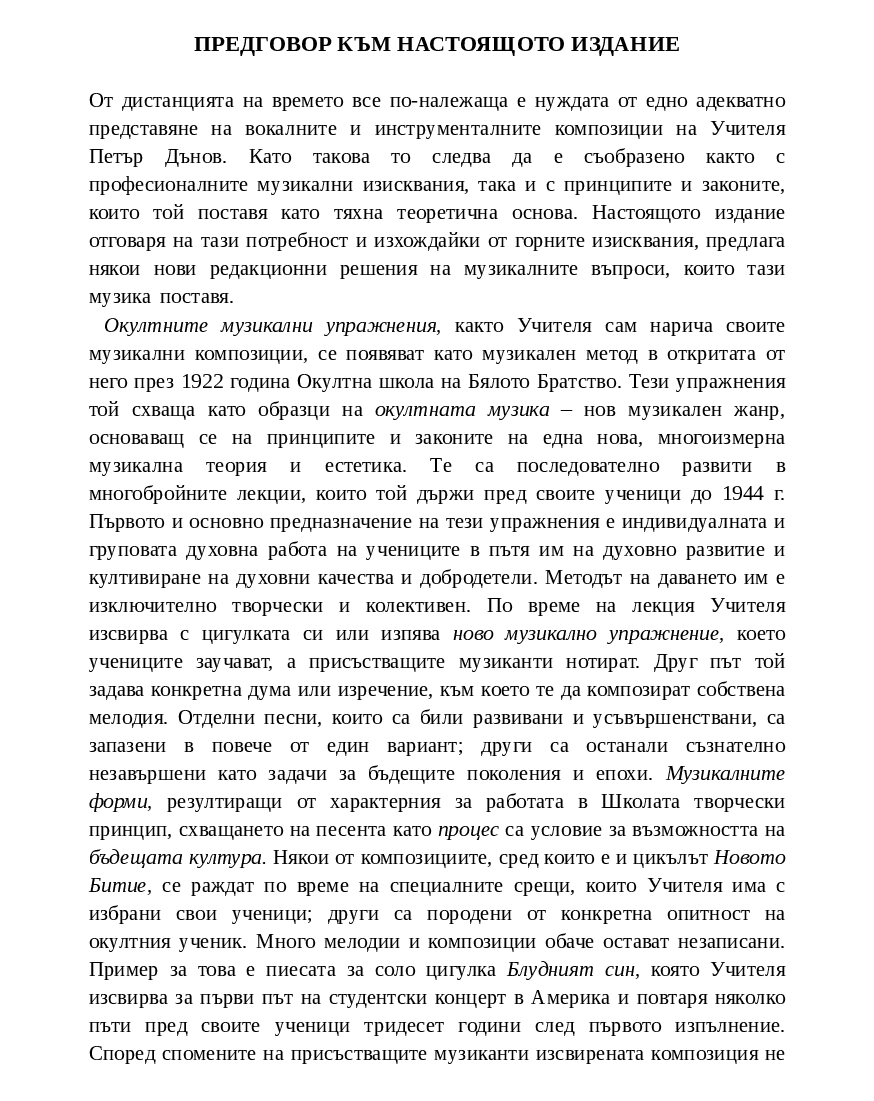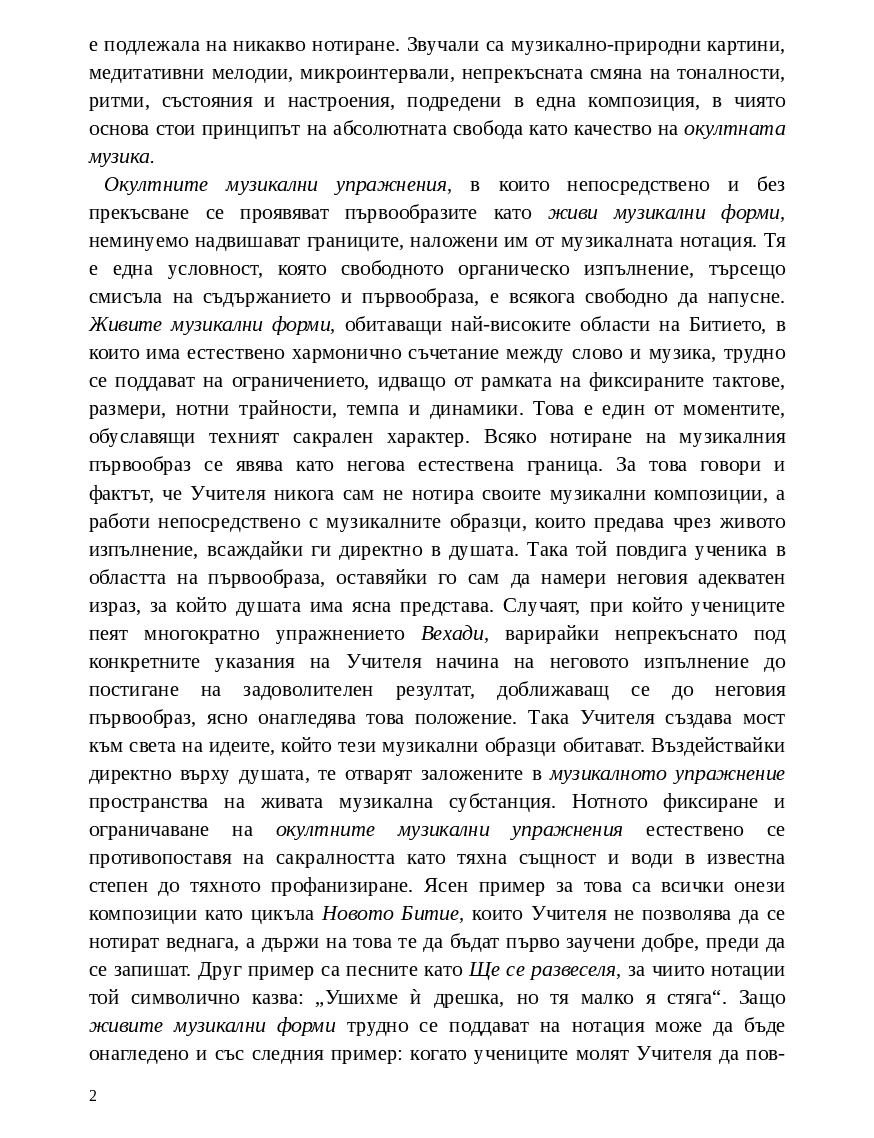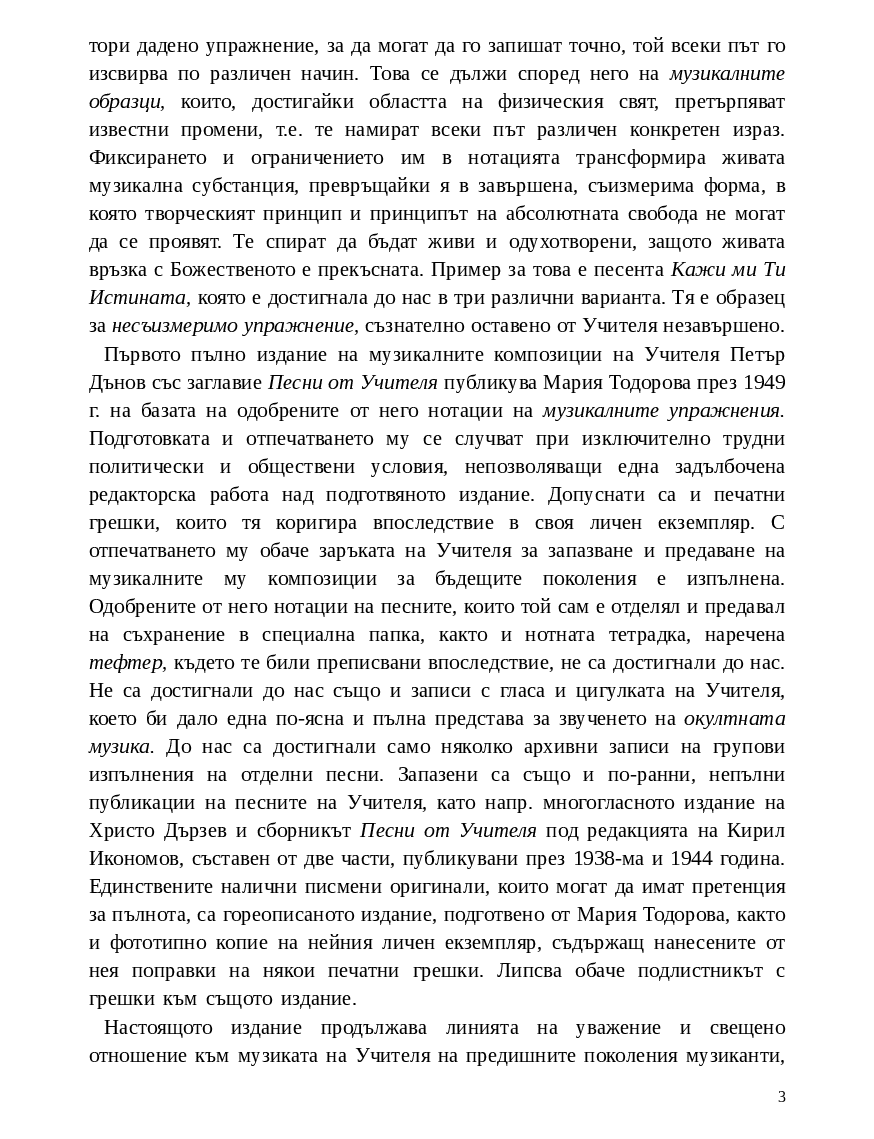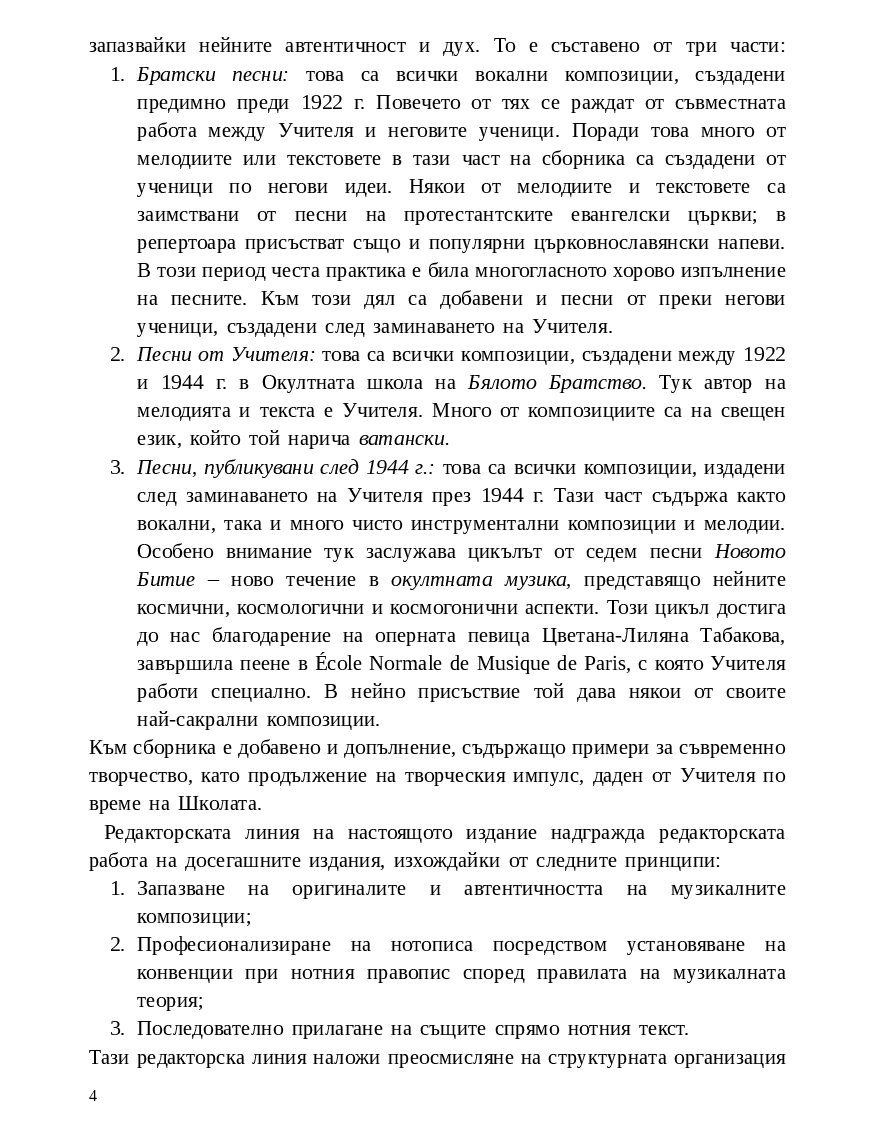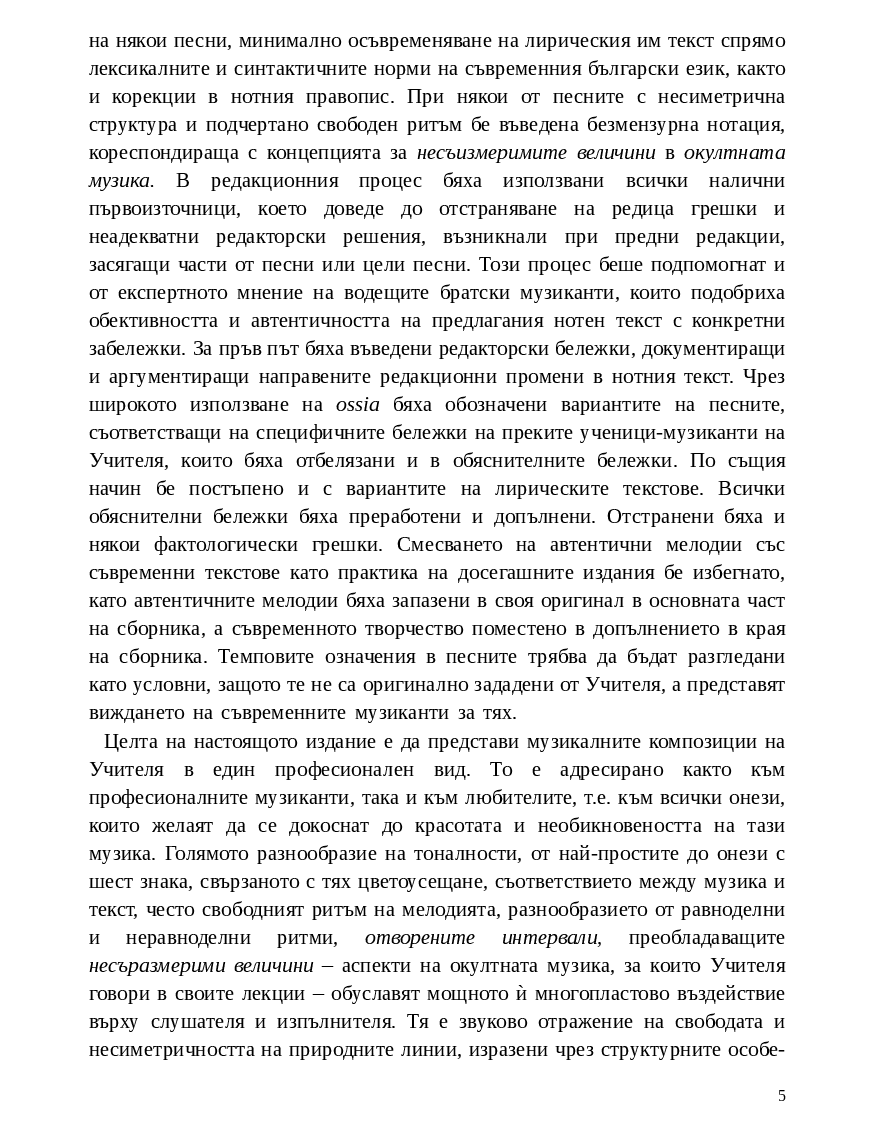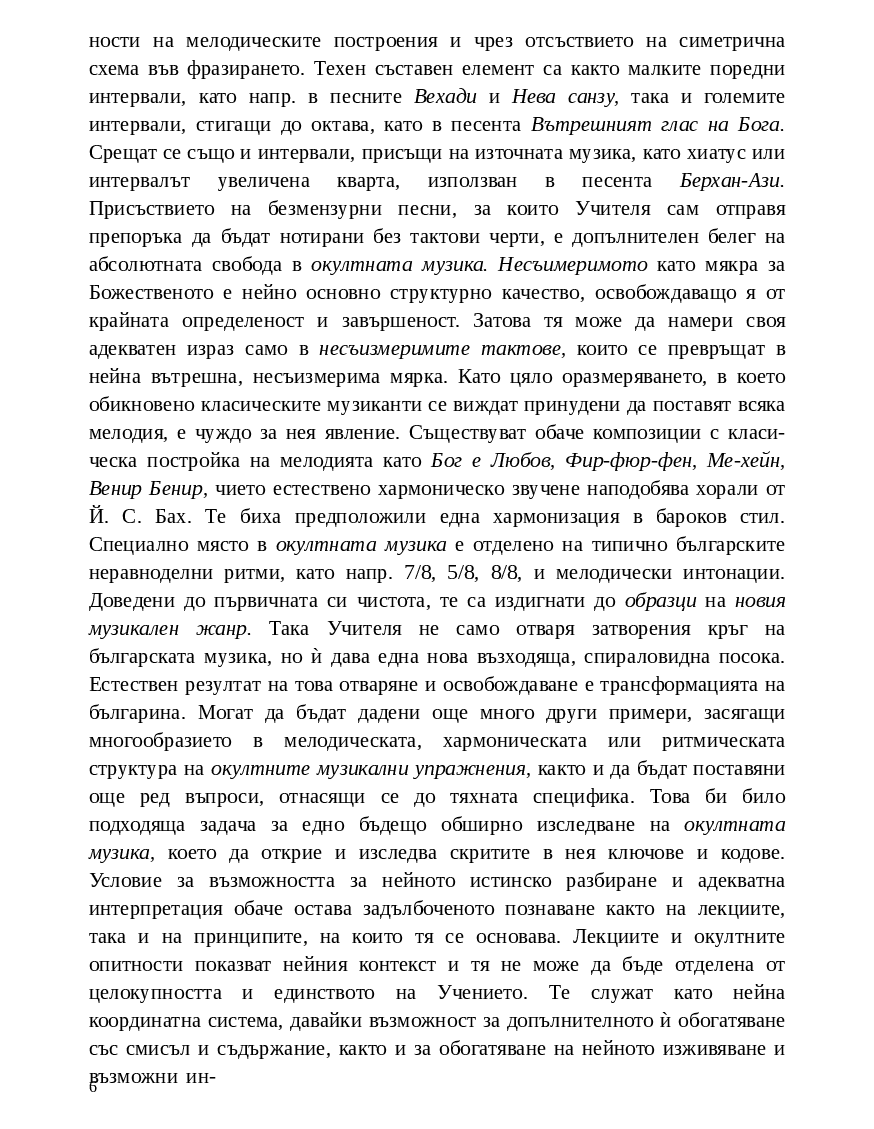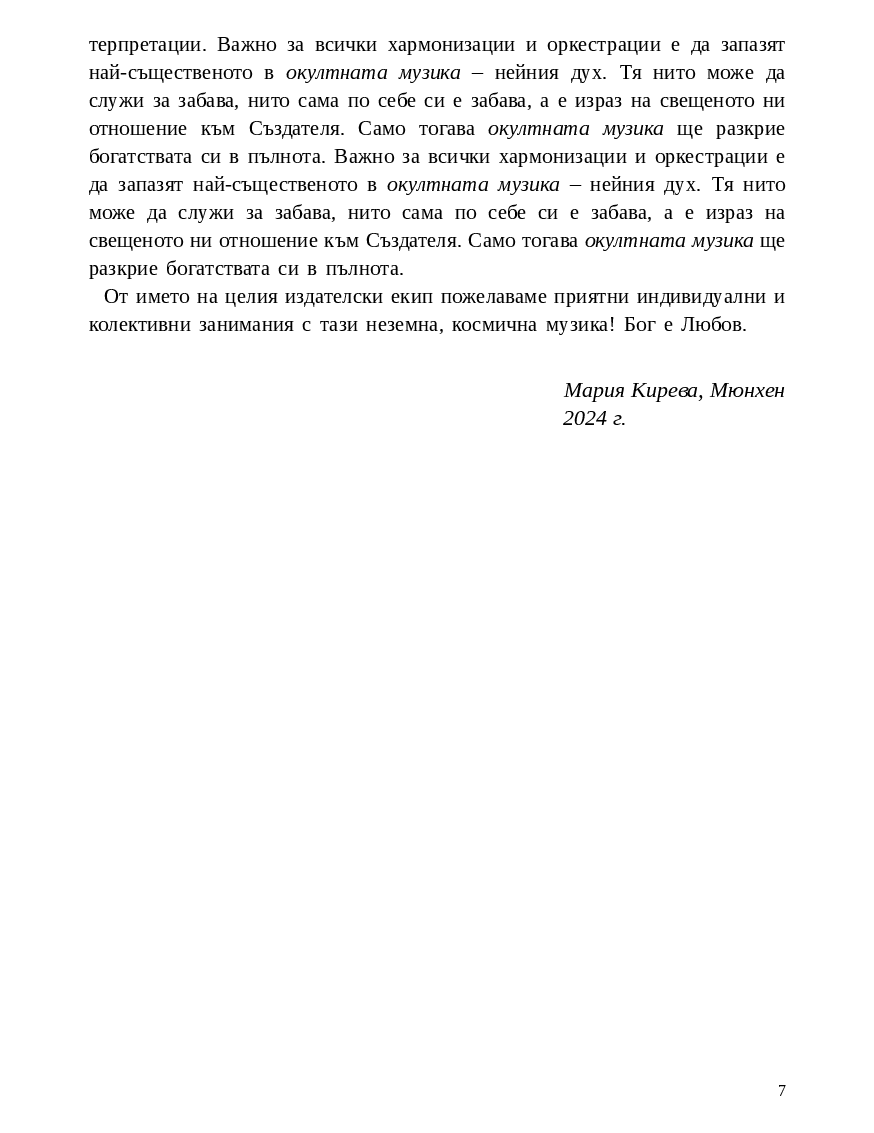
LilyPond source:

\version "2.24.3"

% include paper part and global functions
\include "include/globals.ily"

\bookpart {
  \paper {
    print-all-headers = ##f
    print-page-number = ##t
    print-first-page-number = ##f

    % put page numbers on the bottom
    oddHeaderMarkup = \markup ""
    evenHeaderMarkup = \markup ""
    oddFooterMarkup = \markup
    \fill-line {
      ""
      \if \should-print-page-number \fromproperty #'page:page-number-string
    }
    evenFooterMarkup = \markup
    \fill-line {
      \if \should-print-page-number \fromproperty #'page:page-number-string
      ""
    }

    left-margin = 1.5\cm
    right-margin = 1.5\cm
    top-margin = 1.6\cm
    bottom-margin = 1.2\cm
    ragged-bottom = ##t % do not spread the staves to fill the whole vertical space


  }

  \tocItem \markup "Предговор към настоящото издание"
  \markup \fontsize  #+3 { \fill-line \bold {"ПРЕДГОВОР КЪМ НАСТОЯЩОТО ИЗДАНИЕ"} }



  \markup \fontsize #+2.5 {
    \vspace #1.5  \override #'(baseline-skip . 2.7)


    \justify {

      От дистанцията на времето все по-належаща е нуждата от едно адекватно представяне на вокалните и инструменталните композиции на Учителя Петър Дънов. Като такова то следва да е съобразено както с професионалните музикални изисквания, така и с принципите и законите, които той поставя като тяхна теоретична основа. Настоящото издание отговаря на тази потребност и изхождайки от горните изисквания, предлага някои нови редакционни решения на музикалните въпроси, които тази музика поставя.

    }
  }
  
   \markup \fontsize #+2.5 {
    \vspace #0.6  \override #'(baseline-skip . 2.7)
    \justify {
      \hspace #1.5

      \italic {Окултните} \italic {музикални} \italic {упражнения,} както Учителя сам нарича своите музикални композиции, се появяват като музикален метод в откритата от него през 1922 година Окултна школа на Бялото Братство. Тези упражнения той схваща като образци на \italic {окултната} \italic {музика} – нов музикален жанр, основаващ се на принципите и законите на една нова, многоизмерна музикална теория и естетика. Те са последователно развити в многобройните лекции, които той държи пред своите ученици до 1944 г. Първото и основно предназначение на тези упражнения е индивидуалната и груповата духовна работа на учениците в пътя им на духовно развитие и култивиране на духовни качества и добродетели. Методът на даването им е изключително творчески и колективен. По време на лекция Учителя изсвирва с цигулката си или изпява \italic {ново} \italic {музикално} \italic {упражнение,} което учениците заучават, а присъстващите музиканти нотират. Друг път той задава конкретна дума или  изречение, към което те да композират собствена мелодия. Отделни песни, които са били развивани и усъвършенствани, са запазени в повече от един вариант; други са останали съзнателно незавършени като задачи за бъдещите поколения и епохи. \italic {Музикалните} \italic {форми,} резултиращи от характерния за работата в Школата творчески принцип, схващането на песента като \italic {процес} са условие за възможността на \italic {бъдещата} \italic {култура.} Някои от композициите, сред които е и цикълът \italic {Новото} \italic {Битие,} се раждат по време на специалните срещи, които Учителя има с избрани свои ученици; други са породени от конкретна опитност на окултния ученик. Много мелодии и композиции обаче остават незаписани.  Пример за това е пиесата за соло цигулка \italic {Блудният} \italic {син,} която Учителя изсвирва за първи път на студентски концерт в Америка и повтаря няколко пъти пред своите ученици тридесет години след първото изпълнение. Според спомените на присъстващите музиканти изсвирената композиция не

    }
  }
  
    \markup \fontsize #+2.5 {
    \override #'(baseline-skip . 2.7)
    \justify {
      е подлежала на никакво нотиране. Звучали са музикално-природни картини, медитативни мелодии, микроинтервали, непрекъсната смяна на тоналности, ритми, състояния и настроения, подредени в една композиция, в чиято основа стои принципът на абсолютната свобода като качество на \italic{окултната} \italic {музика.}
    }
  }
  
   \markup \fontsize #+2.5 {
    \vspace #0.6  \override #'(baseline-skip . 2.7)
    \justify {
      \hspace #1.5

      \italic{Окултните} \italic{музикални} \italic{упражнения,} в които непосредствено и без прекъсване се проявяват първообразите като \italic{живи} \italic{музикални} \italic{форми,} неминуемо надвишават границите, наложени им от музикалната нотация. Тя е една условност, която свободното органическо изпълнение, търсещо смисъла на съдържанието и първообраза, е всякога свободно да напусне.  \italic{Живите} \italic{музикални} \italic{форми,} обитаващи най-високите области на Битието, в които има естествено хармонично съчетание между слово и музика, трудно се поддават на ограничението, идващо от рамката на фиксираните тактове, размери, нотни трайности, темпа и динамики. Това е един от моментите, обуславящи техният сакрален характер. Всяко нотиране на музикалния първообраз се явява като негова естествена граница. За това говори и фактът, че Учителя никога сам не нотира своите музикални композиции, а работи непосредствено с  музикалните образци, които предава чрез живото изпълнение, всаждайки ги директно в душата. Така той  повдига ученика в областта на първообраза, оставяйки го сам да намери неговия адекватен израз, за който душата има ясна представа. Случаят, при който учениците пеят многократно упражнението \italic{Вехади,} варирайки непрекъснато под конкретните указания на Учителя начина на неговото изпълнение до постигане на задоволителен резултат, доближаващ се до неговия първообраз, ясно онагледява това положение. Така Учителя създава мост към света на идеите, който тези музикални образци обитават. Въздействайки директно върху душата, те отварят заложените в \italic{музикалното} \italic{упражнение} пространства на живата музикална субстанция. Нотното фиксиране и ограничаване на \italic{окултните} \italic{музикални} \italic{упражнения} естествено се противопоставя на сакралността като тяхна същност и води в известна степен до тяхното профанизиране. Ясен пример за това са всички онези композиции като цикъла \italic{Новото} \italic{Битие,} които Учителя не позволява да се нотират веднага, а държи на това те да бъдат първо заучени добре, преди да се запишат. Друг пример са песните като \italic{Ще} \italic{се }\italic{развеселя,} за чиито нотации той символично казва: „Ушихме ѝ дрешка, но тя малко я стяга“. Защо \italic{живите} \italic{музикални} \italic{форми} трудно се поддават на нотация може да бъде онагледено и със следния пример: когато учениците молят Учителя да пов-

    }
  }
  
    \markup \fontsize #+2.5 {
    \override #'(baseline-skip . 2.7)
    \justify {
      тори дадено упражнение, за да могат да го запишат точно, той всеки път го изсвирва по различен начин. Това се дължи според него на  \italic{музикалните} \italic{образци,} които, достигайки областта на физическия свят, претърпяват известни промени, т.е. те намират всеки път различен конкретен израз. Фиксирането и ограничението им в нотацията трансформира живата музикална субстанция, превръщайки я в завършена, съизмерима форма, в която творческият принцип и принципът на абсолютната свобода не могат да се проявят. Те спират да бъдат живи и одухотворени, защото живата връзка с Божественото е прекъсната. Пример за това е песента \italic{Кажи} \italic{ми} \italic{Ти} \italic{Истината,} която е достигнала до нас в три различни варианта. Тя е образец за \italic{несъизмеримо упражнение,} съзнателно оставено от Учителя незавършено.
    }
  }
  
   \markup \fontsize #+2.5 {
    \vspace #0.6  \override #'(baseline-skip . 2.7)
    \justify {
      \hspace #1.5
      Първото пълно издание на музикалните композиции на Учителя Петър Дънов със заглавие \italic {Песни} \italic {от} \italic {Учителя} публикува Мария Тодорова през 1949 г. на базата на одобрените от него нотации на \italic {музикалните} \italic {упражнения.} Подготовката и отпечатването му се случват при изключително трудни политически и обществени условия, непозволяващи една задълбочена редакторска работа над подготвяното издание. Допуснати са и печатни грешки, които тя коригира впоследствие в своя личен екземпляр. С отпечатването му обаче заръката на Учителя за запазване и предаване на музикалните му композиции за бъдещите поколения е изпълнена. Одобрените от него нотации на песните, които той сам е отделял и предавал на съхранение в специална папка, както и нотната тетрадка, наречена \italic {тефтер,} където те били преписвани впоследствие, не са достигнали до нас. Не са достигнали до нас също и записи с гласа и цигулката на Учителя, което би дало една по-ясна и пълна представа за звученето на \italic {окултната} \italic {музика.} До нас са достигнали само няколко архивни записи на групови изпълнения на отделни песни. Запазени са също и по-ранни, непълни публикации на песните на Учителя, като напр. многогласното издание на Христо Дързев и сборникът \italic {Песни} \italic {от} \italic {Учителя} под редакцията на Кирил Икономов, съставен от две части, публикувани през 1938-ма и 1944 година. Единствените налични писмени оригинали, които могат да имат претенция за пълнота, са гореописаното издание, подготвено от Мария Тодорова, както и фототипно копие на нейния личен екземпляр, съдържащ нанесените от нея поправки на някои печатни грешки. Липсва обаче подлистникът с грешки към същото издание.
    }
  }
  
   \markup \fontsize #+2.5 {
    \vspace #0.6  \override #'(baseline-skip . 2.7)
    \justify {
      \hspace #1.5
      Настоящото издание продължава линията на уважение и свещено отношение към музиката на Учителя на предишните поколения музиканти,
    }
  }


  \markup \fontsize #+2.5 {
    \vspace #0.5  \override #'(baseline-skip . 2.7)
    \justify {
      \justify-line {запазвайки нейните автентичност и дух. То е съставено от три части:}
    }
  }
  
  
  \markup \override #'(line-width . 62.5) \fontsize  #+2.5 {
    \override #'(baseline-skip . 2.7) \column {
      "    1."
    }
    \hspace #0.5
    \vspace #0.6  \override #'(baseline-skip . 2.7) \column {
      \justify {
        \italic {Братски песни: } това са всички вокални композиции, създадени предимно преди 1922 г. Повечето от тях се раждат от съвместната работа между Учителя и неговите ученици. Поради това много от мелодиите или текстовете в тази част на сборника са създадени от ученици по негови идеи. Някои от мелодиите и текстовете са заимствани от песни на протестантските евангелски църкви; в репертоара присъстват също и популярни църковнославянски напеви. В този период честа практика е била многогласното хорово изпълнение на песните. Към този дял са добавени и песни от преки негови ученици, създадени след заминаването на Учителя.
      }
    }
  }
  
    \markup \override #'(line-width . 62.5) \fontsize  #+2.5 {
    \vspace #0.6  \override #'(baseline-skip . 2.7) \column {
      "    2."
    }
    \hspace #0.5
    \override #'(baseline-skip . 2.7) \column {
      \justify {
        \italic { Песни от Учителя: } това са всички композиции, създадени между 1922 и 1944 г. в Окултната школа на \italic {Бялото}
        \italic {Братство.} Тук автор на мелодията и текста е Учителя. Много от композициите са на свещен език, който той
        нарича \italic {ватански.}
      }
    }
  }
  
   \markup \override #'(line-width . 62.5) \fontsize  #+2.5 {
    \vspace #0.6  \override #'(baseline-skip . 2.7) \column {
      "    3."
    }
    \hspace #0.5
    \override #'(baseline-skip . 2.7) \column {
      \justify {
        \italic {Песни, публикувани след 1944 г.:  } това са всички композиции, издадени след заминаването на Учителя през 1944 г.
        Тази част съдържа както вокални, така и много чисто инструментални композиции и мелодии. Особено внимание тук
        заслужава цикълът от седем песни \italic {Новото} \italic{Битие} – ново течение в \italic {окултната} \italic {музика,} представящо нейните космични, космологични и космогонични аспекти. Този цикъл достига до нас благодарение на оперната певица Цветана-Лиляна Табакова, завършила пеене в École Normale de Musique de Paris, с която Учителя работи специално. В нейно присъствие той дава някои от своите най-сакрални композиции.
      }
    }
  }
  
   \markup \fontsize #+2.5 {
    \vspace #0.6  \override #'(baseline-skip . 2.7)
    \justify {
      Към сборника е добавено и допълнение, съдържащо примери за съвременно творчество, като продължение на творческия импулс, даден от Учителя по време на Школата.
    }
  }
  
   \markup \fontsize #+2.5 {
    \vspace #0.6  \override #'(baseline-skip . 2.7)
    \justify {
      \hspace #1.5
      Редакторската линия на настоящото издание надгражда редакторската работа на досегашните издания, изхождайки
      от следните принципи:
    }
  }
  
    \markup \override #'(line-width . 62.5) \fontsize  #+2.5 {
    \vspace #0.6  \override #'(baseline-skip . 2.7) \column {
      "    1."
    }
    \hspace #0.5
    \override #'(baseline-skip . 2.7) \column {
      \justify {
        Запазване на оригиналите и автентичността на музикалните композиции;
      }
    }
  }
  
    \markup \override #'(line-width . 62.5) \fontsize  #+2.5 {
    \vspace #0.6  \override #'(baseline-skip . 2.7) \column {
      "    2."
    }
    \hspace #0.5
    \override #'(baseline-skip . 2.7) \column {
      \justify {
        Професионализиране на нотописа посредством установяване на конвенции при нотния правопис според правилата на музикалната теория;
      }
    }
  }
  
  
  \markup \override #'(line-width . 62.5) \fontsize  #+2.5 {
    \vspace #0.6 \override #'(baseline-skip . 2.7) \column {
      "    3."
    }
    \hspace #0.5
    \override #'(baseline-skip . 2.7) \column {
      \justify {
        Последователно прилагане на същите спрямо нотния текст.
      }
    }
  }
   \markup \fontsize #+2.5 {
    \vspace #0.6 \override #'(baseline-skip . 2.7)
    \justify {Тази редакторска линия наложи преосмисляне на структурната организация}
  }
  \markup \fontsize #+2.5 {
    \override #'(baseline-skip . 2.7)
    \justify {
      на някои песни, минимално осъвременяване на лирическия им текст спрямо лексикалните и синтактичните норми на съвременния български език, както и корекции в нотния правопис. При някои от песните с несиметрична структура и подчертано свободен ритъм бе въведена безмензурна нотация, кореспондираща с концепцията за \italic"несъизмеримите" \italic"величини" в \italic"окултната" \italic"музика." В редакционния процес бяха използвани всички налични първоизточници, което доведе до отстраняване на редица грешки и неадекватни редакторски решения, възникнали при предни редакции, засягащи части от песни или цели песни. Този процес беше подпомогнат и от експертното мнение на водещите братски музиканти, които подобриха обективността и автентичността на предлагания нотен текст с конкретни забележки. За пръв път бяха въведени редакторски бележки, документиращи и аргументиращи направените редакционни промени в нотния текст. Чрез широкото използване на \italic {ossia} бяха обозначени вариантите на песните, съответстващи на специфичните бележки на преките ученици-музиканти на Учителя, които бяха отбелязани и в обяснителните бележки. По същия начин бе постъпено и с вариантите на лирическите текстове. Всички обяснителни бележки бяха преработени и допълнени. Отстранени бяха и някои фактологически грешки. Смесването на автентични мелодии със съвременни текстове като практика на досегашните издания бе избегнато, като автентичните мелодии бяха запазени в своя оригинал в основната част на сборника, а съвременното творчество поместено в допълнението в края на сборника. Темповите означения в песните трябва да бъдат разгледани като условни, защото те не са оригинално зададени от Учителя, а представят виждането на съвременните музиканти за тях.    
    }
  }
  
    \markup \fontsize #+2.5 {
    \vspace #0.6  \override #'(baseline-skip . 2.7)
    \justify {
      \hspace #1.5

      Целта на настоящото издание е да представи музикалните композиции на Учителя в един професионален вид. То е адресирано както към професионалните музиканти, така и към любителите, т.е. към всички онези, които желаят да се докоснат до красотата и необикновеността на тази музика. Голямото разнообразие на тоналности, от най-простите до онези с шест знака, свързаното с тях цветоусещане, съответствието между музика и текст, често свободният ритъм на мелодията, разнообразието от равноделни и неравноделни ритми, \italic {отворените} \italic {интервали,} преобладаващите \italic {несъразмерими} \italic {величини} – аспекти на окултната музика, за които Учителя говори в своите лекции – обуславят мощното ѝ многопластово въздействие върху слушателя и изпълнителя. Тя е звуково отражение на свободата и несиметричността на природните линии, изразени чрез структурните особе-
    }
  }
  
     \markup \fontsize #+2.5 {
    \vspace #0.6  \override #'(baseline-skip . 2.7)
    \justify {
      
      ности на мелодическите построения и чрез отсъствието на симетрична схема във фразирането. Техен съставен елемент са както малките поредни интервали, като напр. в песните \italic {Вехади} и \italic {Нева санзу,} така и големите интервали, стигащи до октава, като в песента \italic {Вътрешният глас на Бога.} Срещат се също и интервали, присъщи на източната музика, като хиатус или интервалът увеличена кварта, използван в песента \italic {Берхан-Ази.} Присъствието на безмензурни песни, за които Учителя сам отправя препоръка да бъдат нотирани без тактови черти, е допълнителен белег на абсолютната свобода в \italic {окултната} \italic {музика.} \italic {Несъимеримото} като мякра за Божественото е нейнo основно структурно качество, освобождаващо я от крайната определеност и завършеност. Затова тя може да намери своя адекватен израз само в \italic {несъизмеримите} \italic {тактове,} които се превръщат в нейна вътрешна, несъизмерима мярка. Като цяло оразмеряването, в което обикновено класическите музиканти се виждат принудени да поставят всяка мелодия, е чуждо за нея явление. Съществуват обаче композиции с класи- ческа постройка на мелодията като \italic {Бог e Любов,} \italic {Фир-фюр-фен,} \italic {Ме-хейн,} \italic {Венир} \italic{ Бенир,} чието естествено  хармоническо звучене наподобява хорали от Й. С. Бах. Те биха предположили една хармонизация в бароков стил. Специално място в \italic {окултната} \italic {музика} е отделено на типично българските неравноделни ритми, като напр. 7/8, 5/8, 8/8, и мелодически интонации. Доведени до първичната си чистота, те са издигнати до \italic {образци} на \italic {новия} \italic {музикален} \italic {жанр.} Така Учителя не само отваря затворения кръг на българската музика, но ѝ дава една нова възходяща, спираловидна посока. Естествен резултат на това отваряне и освобождаване е трансформацията на българина. Могат да бъдат дадени още много други примери, засягащи многообразието в мелодическата, хармоническата или ритмическата структура на \italic {окултните} \italic {музикални} \italic {упражнения,} както и да бъдат поставяни още ред въпроси, отнасящи се до тяхната специфика. Това би било подходяща задача за едно бъдещо обширно изследване на \italic {окултната} \italic {музика,} което да открие и изследва скритите в нея ключове и кодове. Условие за възможността за нейното истинско разбиране и адекватна интерпретация обаче остава задълбоченото познаване както на лекциите, така и на принципите, на които тя се основава. Лекциите и окултните опитности показват нейния контекст и тя не може да бъде отделена от целокупността и единството на Учението. Те служат като нейна координатна система, давайки възможност за допълнителното ѝ обогатяване със смисъл и съдържание, както и за обогатяване на нейното изживяване и възможни ин-
      
       }
  }

  
    \markup \fontsize #+2.5 {
    \vspace #0.6  \override #'(baseline-skip . 2.7)
    \justify {
      
    терпретации. Важно за всички хармонизации и оркестрации е    да запазят най-същественото в \italic {окултната} \italic {музика} – нейния дух. Тя нито може да служи за забава, нито сама по себе си е забава, а е израз на свещеното ни отношение към Създателя. Само тогава \italic {окултната} \italic {музика} ще разкрие богатствата си в пълнота. Важно за всички хармонизации и оркестрации е да запазят най-същественото в \italic {окултната} \italic {музика} – нейния дух. Тя нито може да служи за забава, нито сама по себе си е забава, а е израз на свещеното ни отношение към Създателя. Само тогава \italic {окултната} \italic {музика} ще разкрие богатствата си в пълнота.
       }
  }
  
    \markup \fontsize #+2.5 {
    \vspace #0.6  \override #'(baseline-skip . 2.7)
    \justify {
      \hspace #1.5 От името на целия издателски екип пожелаваме приятни индивидуални и колективни занимания с тази неземна, космична музика! Бог е Любов.
    }
  }
  
    \markup \fontsize #+3 \raise #0 \override #'(baseline-skip . 2.7) {
    \column {
      \line {"  "}
      \line {"  "}
      %\fill-line { "" ""  \italic {"Петър Ганев, София    "} }
      \fill-line { "" ""  \italic {"Мария Кирева, Мюнхен"} }
      \fill-line { "" ""  \italic {"2024 г.                            "} }
    }
  } 
  
  
  
  
} % bookpart